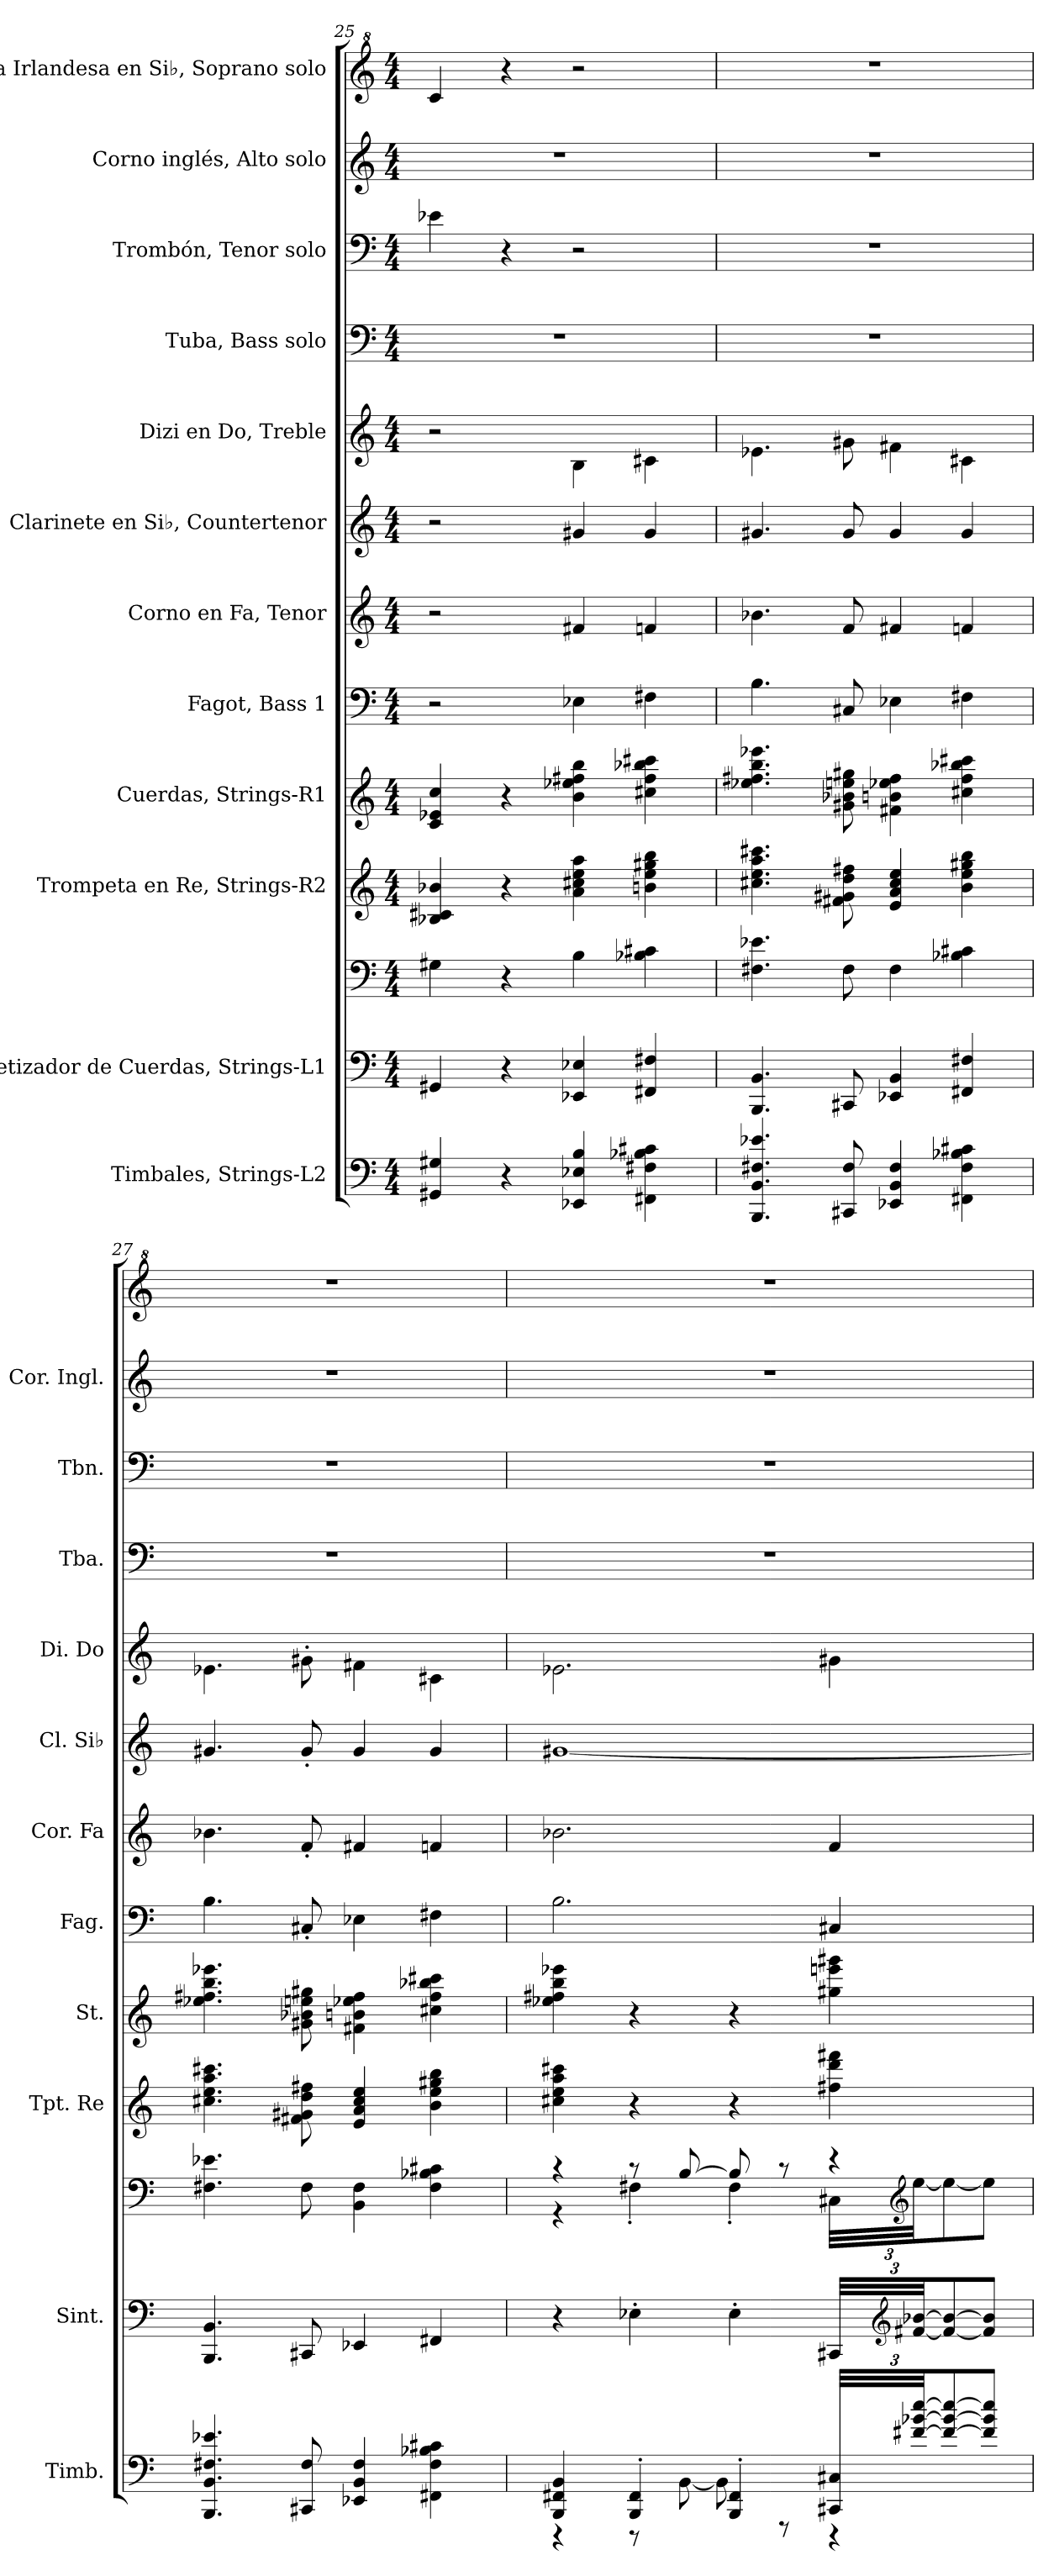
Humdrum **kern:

**kern	**kern	**kern	**kern	**kern	**kern	**kern	**kern	**kern	**kern	**kern	**kern	**kern
*part12	*part11	*part11	*part10	*part9	*part8	*part7	*part6	*part5	*part4	*part3	*part2	*part1
*staff13	*staff12	*staff11	*staff10	*staff9	*staff8	*staff7	*staff6	*staff5	*staff4	*staff3	*staff2	*staff1
*I"Timbales, Strings-L2	*I"Sintetizador de Cuerdas, Strings-L1	*	*I"Trompeta en Re, Strings-R2	*I"Cuerdas, Strings-R1	*I"Fagot, Bass 1	*I"Corno en Fa, Tenor	*I"Clarinete en Si♭, Countertenor	*I"Dizi en Do, Treble	*I"Tuba, Bass solo	*I"Trombón, Tenor solo	*I"Corno inglés, Alto solo	*I"Flauta Irlandesa en Si♭, Soprano solo
*I'Timb.	*I'Sint.	*	*I'Tpt. Re	*I'St.	*I'Fag.	*I'Cor. Fa	*I'Cl. Si♭	*I'Di. Do	*I'Tba.	*I'Tbn.	*I'Cor. Ingl.	*
*clefF4	*clefF4	*clefF4	*clefG2	*clefG2	*clefF4	*clefG2	*clefG2	*clefG2	*clefF4	*clefF4	*clefG2	*clefG^2
*	*	*	*ITrd-1c-2	*	*	*ITrd4c7	*ITrd1c2	*ITrd-7c-12	*	*	*ITrd4c7	*
*k[]	*k[]	*k[]	*k[f#c#]	*k[]	*k[]	*k[b-]	*k[b-e-]	*k[]	*k[]	*k[]	*k[b-]	*k[]
*M4/4	*M4/4	*M4/4	*M4/4	*M4/4	*M4/4	*M4/4	*M4/4	*M4/4	*M4/4	*M4/4	*M4/4	*M4/4
=25	=25	=25	=25	=25	=25	=25	=25	=25	=25	=25	=25	=25
4GG#X/ 4G#X/	4GG#X/	4G#X\	4cn/ 4d#X/ 4ccn/	4c/ 4e-X/ 4cc/	2r	2r	2r	2r	1r	4e-X\	1r	4cc/
4r	4r	4r	4r	4r	.	.	.	.	.	4r	.	4r
4EE-X/ 4E-X/ 4B/	4EE-X/ 4E-X/	4B\	4b\ 4dd#X\ 4ff#\ 4bb\	4b\ 4ee-X\ 4ff#X\ 4bb\	4E-X\	4Bn/	4f#X/	4b\	.	2r	.	2r
4FF#X\ 4F#X\ 4B-X\ 4c#X\	4FF#X/ 4F#X/	4B-X\ 4c#X\	4cc#X\ 4ff#\ 4aa#X\ 4ccc#\	4cc#X\ 4ff#\ 4bb-X\ 4ccc#X\	4F#X\	4B-X/	4f#/	4cc#X\	.	.	.	.
!!LO:PB:g=z
=26	=26	=26	=26	=26	=26	=26	=26	=26	=26	=26	=26	=26
4.BBB/ 4.BB/ 4.F#X/ 4.e-X/	4.BBB/ 4.BB/	4.F#X\ 4.e-X\	4.dd#X\ 4.ff#\ 4.bb\ 4.ddd#X\	4.ee-X\ 4.ff#X\ 4.bb\ 4.eee-X\	4.B\	4.e-X\	4.f#X/	4.ee-X\	1r	1r	1r	1r
8CC#X/ 8F#/	8CC#X/	8F#\	8g#X\ 8a#X\ 8ee\ 8gg#X\	8g#X\ 8b-X\ 8een\ 8gg#X\	8C#X/	8B-/	8f#/	8gg#X\	.	.	.	.
4EE-X/ 4BB/ 4F#/	4EE-X/ 4BB/	4F#\	4f#/ 4b/ 4dd#/ 4ff#/	4f#X\ 4bn\ 4ee-X\ 4ff#\	4E-X\	4Bn/	4f#/	4ff#X\	.	.	.	.
4FF#X\ 4F#\ 4B-X\ 4c#X\	4FF#X/ 4F#X/	4B-X\ 4c#X\	4cc#\ 4ff#\ 4aa#X\ 4ccc#\	4cc#X\ 4ff#\ 4bb-X\ 4ccc#X\	4F#X\	4B-X/	4f#/	4cc#X\	.	.	.	.
=27	=27	=27	=27	=27	=27	=27	=27	=27	=27	=27	=27	=27
4.BBB/ 4.BB/ 4.F#X/ 4.e-X/	4.BBB/ 4.BB/	4.F#X\ 4.e-X\	4.dd#X\ 4.ff#\ 4.bb\ 4.ddd#X\	4.ee-X\ 4.ff#X\ 4.bb\ 4.eee-X\	4.B\	4.e-X\	4.f#X/	4.ee-X\	1r	1r	1r	1r
8CC#X/ 8F#/	8CC#X/	8F#\	8g#X\ 8a#X\ 8ee\ 8gg#X\	8g#X\ 8b-X\ 8een\ 8gg#X\	8C#X'/	8B-'/	8f#'/	8gg#X'\	.	.	.	.
4EE-X/ 4BB/ 4F#/	4EE-X/	4BB\ 4F#\	4f#/ 4b/ 4dd#/ 4ff#/	4f#X\ 4bn\ 4ee-X\ 4ff#\	4E-X\	4Bn/	4f#/	4ff#X\	.	.	.	.
4FF#X\ 4F#\ 4B-X\ 4c#X\	4FF#X/	4F#\ 4B-X\ 4c#X\	4cc#\ 4ff#\ 4aa#X\ 4ccc#\	4cc#X\ 4ff#\ 4bb-X\ 4ccc#X\	4F#X\	4B-X/	4f#/	4cc#X\	.	.	.	.
!!LO:PB:g=z
=28	=28	=28	=28	=28	=28	=28	=28	=28	=28	=28	=28	=28
*	*	*	*	*	*	*	*	*	*	*	*	*MM90
*^	*	*^	*	*	*	*	*	*	*	*	*	*
4BBB/ 4FF#X/ 4BB/	4r	4r	4r	4r	4dd#X\ 4ff#\ 4bb\ 4ddd#X\	4ee-X\ 4ff#X\ 4bb\ 4eee-X\	2.B\	2.e-X\	[1f#X	2.ee-X\	1r	1r	1r	1r
4BBB/' 4FF#/'	8r	4E-X'\	8r	4F#X'\	4r	4r	.	.	.	.	.	.	.	.
.	[8BB\	.	[8B/	.	.	.	.	.	.	.	.	.	.	.
4BBB/' 4FF#/'	8BB\]	4E-'\	8B/]	4F#'\	4r	4r	.	.	.	.	.	.	.	.
.	8r	.	8r	.	.	.	.	.	.	.	.	.	.	.
*Xbrackettup	*	*Xbrackettup	*	*Xbrackettup	*	*	*	*	*	*	*	*	*	*
48CC#X/ 48C#X/LLL	4r	48CC#X/LLL	4r	48C#X\LLL	4gg#X\ 4eee\ 4ggg#X\	4gg#X\ 4eeen\ 4ggg#X\	4C#X/	4B-/	.	4gg#X\	.	.	.	.
*	*	*clefG2	*clefG2	*	*	*	*	*	*	*	*	*	*	*
[48f#X/ [48b-X/ [48ee/JJ	.	[48f#X/ [48b-X/JJ	.	[48ee\JJ	.	.	.	.	.	.	.	.	.	.
12f#/_ 12b-/_ 12ee/_	.	12f#/_ 12b-/_	.	12ee\_	.	.	.	.	.	.	.	.	.	.
8f#/] 8b-/] 8ee/]J	.	8f#/] 8b-/]J	.	8ee\J]	.	.	.	.	.	.	.	.	.	.
*v	*v	*	*v	*v	*	*	*	*	*	*	*	*	*	*
=	=	=	=	=	=	=	=	=	=	=	=	=
*-	*-	*-	*-	*-	*-	*-	*-	*-	*-	*-	*-	*-
